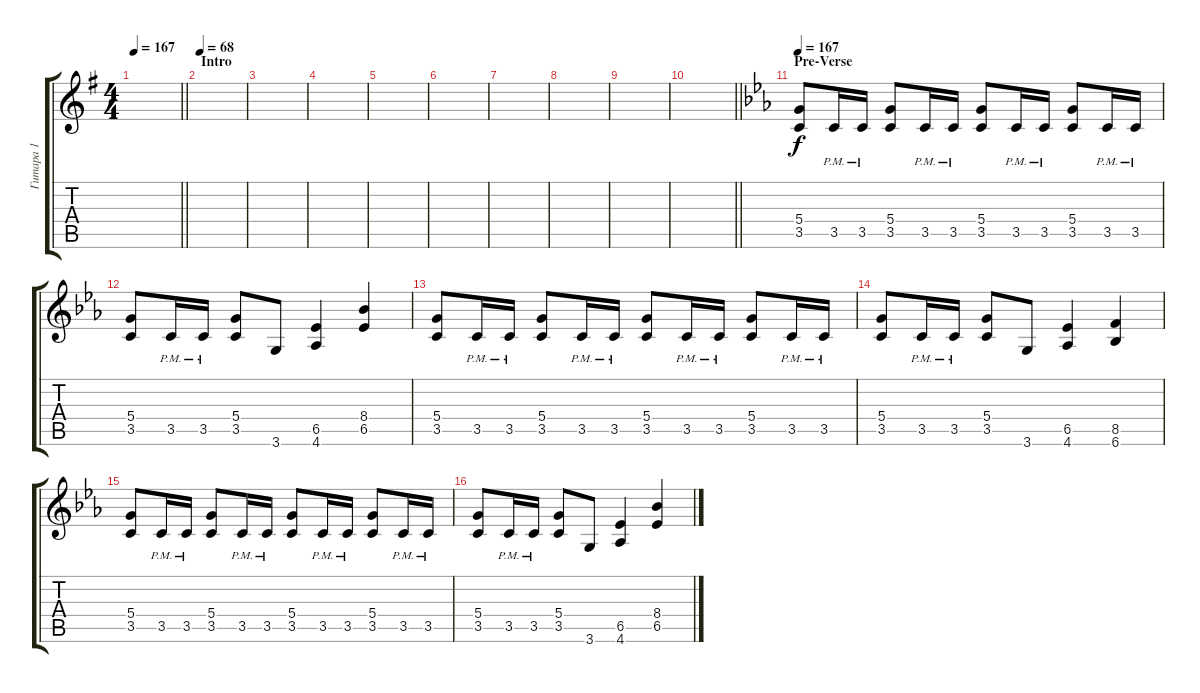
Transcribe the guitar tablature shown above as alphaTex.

\track ("Гитара 1" "Гитара 1") {instrument distortionguitar}
\staff {score tabs}
\tuning (E4 B3 G3 D3 A2 E2) {hide}
\ts (4 4)
\tempo 167
\clef g2
\barLineRight lightlight
\ks eminor
|
\section ("" "Intro")
\tempo 68
|
|
|
|
|
|
|
|
\barLineRight lightlight
|
\section ("" "Pre-Verse")
\tempo 167
\ks cminor
(5.4 3.5).8 3.5{pm}.16 3.5{pm}.16 (5.4 3.5).8 3.5{pm}.16 3.5{pm}.16 (5.4 3.5).8 3.5{pm}.16 3.5{pm}.16 (5.4 3.5).8 3.5{pm}.16 3.5{pm}.16 |
(5.4 3.5).8 3.5{pm}.16 3.5{pm}.16 (5.4 3.5).8 3.6.8 (6.5 4.6).4 (8.4 6.5).4 |
(5.4 3.5).8 3.5{pm}.16 3.5{pm}.16 (5.4 3.5).8 3.5{pm}.16 3.5{pm}.16 (5.4 3.5).8 3.5{pm}.16 3.5{pm}.16 (5.4 3.5).8 3.5{pm}.16 3.5{pm}.16 |
(5.4 3.5).8 3.5{pm}.16 3.5{pm}.16 (5.4 3.5).8 3.6.8 (6.5 4.6).4 (8.5 6.6).4 |
(5.4 3.5).8 3.5{pm}.16 3.5{pm}.16 (5.4 3.5).8 3.5{pm}.16 3.5{pm}.16 (5.4 3.5).8 3.5{pm}.16 3.5{pm}.16 (5.4 3.5).8 3.5{pm}.16 3.5{pm}.16 |
(5.4 3.5).8 3.5{pm}.16 3.5{pm}.16 (5.4 3.5).8 3.6.8 (6.5 4.6).4 (8.4 6.5).4
